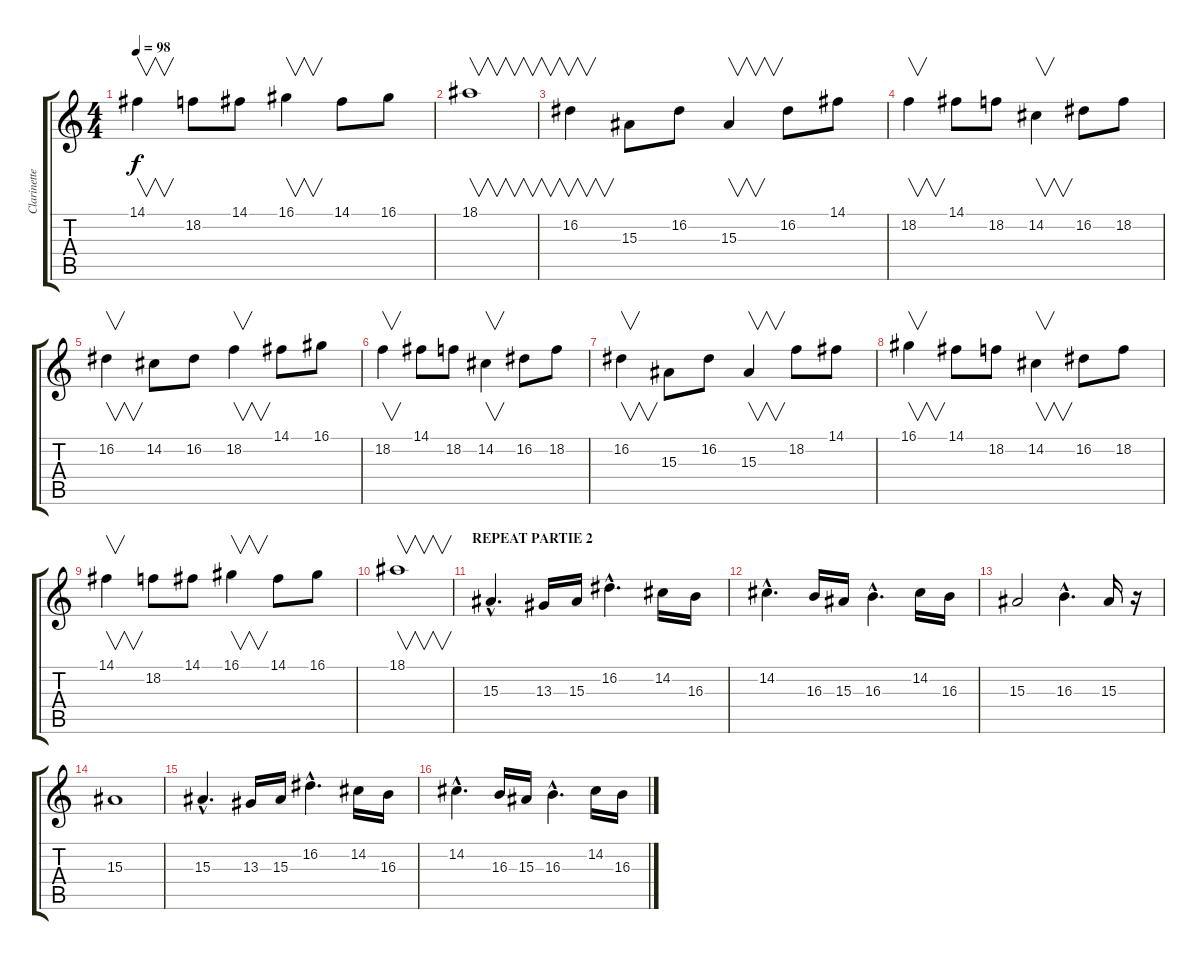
\track ("Clarinette" "Clarinette") {instrument clarinet}
\staff {score tabs}
\tuning (E4 B3 G3 D3 A2 E2) {hide}
\ts (4 4)
\tempo 98
\clef g2
\ks c
14.1.4{v dy f} 18.2.8 14.1.8 16.1.4{v} 14.1.8 16.1.8 |
18.1.1{v} |
16.2.4{v} 15.3.8 16.2.8 15.3.4{v} 16.2.8 14.1.8 |
18.2.4{v} 14.1.8 18.2.8 14.2.4{v} 16.2.8 18.2.8 |
16.2.4{v} 14.2.8 16.2.8 18.2.4{v} 14.1.8 16.1.8 |
18.2.4{v} 14.1.8 18.2.8 14.2.4{v} 16.2.8 18.2.8 |
16.2.4{v} 15.3.8 16.2.8 15.3.4{v} 18.2.8 14.1.8 |
16.1.4{v} 14.1.8 18.2.8 14.2.4{v} 16.2.8 18.2.8 |
14.1.4{v} 18.2.8 14.1.8 16.1.4{v} 14.1.8 16.1.8 |
18.1.1{v} |
\section ("" "REPEAT PARTIE 2")
15.3{hac}.4{d} 13.3.16 15.3.16 16.2{hac}.4{d} 14.2.16 16.3.16 |
14.2{hac}.4{d} 16.3.16 15.3.16 16.3{hac}.4{d} 14.2.16 16.3.16 |
15.3.2 16.3{hac}.4{d} 15.3.16 r.16 |
15.3.1 |
15.3{hac}.4{d} 13.3.16 15.3.16 16.2{hac}.4{d} 14.2.16 16.3.16 |
14.2{hac}.4{d} 16.3.16 15.3.16 16.3{hac}.4{d} 14.2.16 16.3.16
